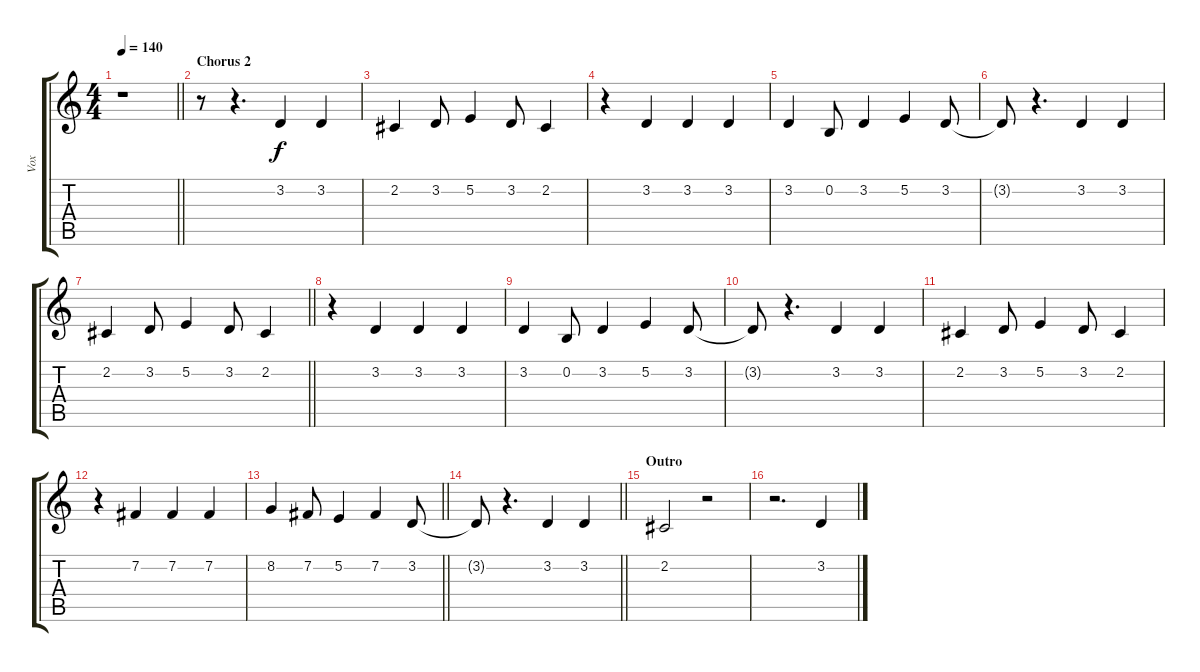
\track ("Vox" "Vox") {instrument lead2sawtooth}
\staff {score tabs}
\tuning (E4 B3 G3 D3 A2 E2) {hide}
\ts (4 4)
\tempo 140
\clef g2
\barLineRight lightlight
\ks c
r.1{dy f} |
\section ("" "Chorus 2")
r.8 r.4{d} 3.2.4 3.2.4 |
2.2.4 3.2.8 5.2.4 3.2.8 2.2.4 |
r.4 3.2.4 3.2.4 3.2.4 |
3.2.4 0.2.8 3.2.4 5.2.4 3.2.8 |
3.2{t}.8 r.4{d} 3.2.4 3.2.4 |
\barLineRight lightlight
2.2.4 3.2.8 5.2.4 3.2.8 2.2.4 |
r.4 3.2.4 3.2.4 3.2.4 |
3.2.4 0.2.8 3.2.4 5.2.4 3.2.8 |
3.2{t}.8 r.4{d} 3.2.4 3.2.4 |
2.2.4 3.2.8 5.2.4 3.2.8 2.2.4 |
r.4 7.2.4 7.2.4 7.2.4 |
\barLineRight lightlight
8.2.4 7.2.8 5.2.4 7.2.4 3.2.8 |
\barLineRight lightlight
3.2{t}.8 r.4{d} 3.2.4 3.2.4 |
\section ("" "Outro")
2.2.2 r.2 |
r.2{d} 3.2.4
